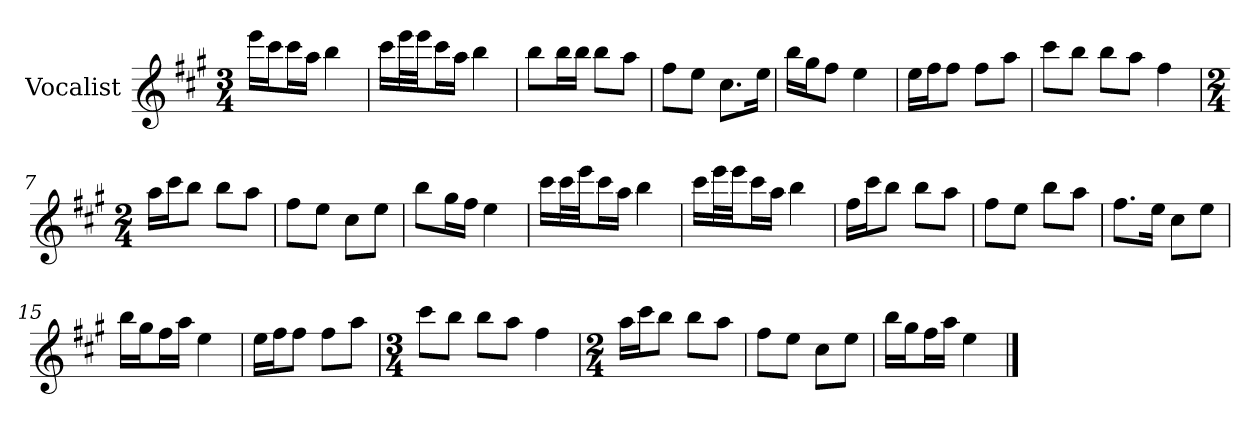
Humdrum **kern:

**kern
*part1
*staff1
*I"Vocalist
*k[f#c#g#]
*A:
*M3/4
=
16eeeLL
16ccc#J
16ccc#L
16aaJJ
4bb
=1
16ccc#LL
32eeeL
32eeeJJ
16ccc#L
16aaJJ
4bb
=2
8bbL
16bbL
16bbJJ
8bbL
8aaJ
=3
8ff#L
8eeJ
8.cc#L
16eeJk
=4
16bbLL
16gg#J
8ff#J
4ee
=5
16eeLL
16ff#J
8ff#J
8ff#L
8aaJ
=6
8ccc#L
8bbJ
8bbL
8aaJ
4ff#
=7
*M2/4
16aaLL
16ccc#J
8bbJ
8bbL
8aaJ
=8
8ff#L
8eeJ
8cc#L
8eeJ
=9
8bbL
16gg#L
16ff#JJ
4ee
=10
16ccc#LL
32ccc#L
32eeeJJ
16ccc#L
16aaJJ
4bb
=11
16ccc#LL
32eeeL
32eeeJJ
16ccc#L
16aaJJ
4bb
=12
16ff#LL
16ccc#J
8bbJ
8bbL
8aaJ
=13
8ff#L
8eeJ
8bbL
8aaJ
=14
8.ff#L
16eeJk
8cc#L
8eeJ
=15
16bbLL
16gg#J
16ff#L
16aaJJ
4ee
=16
16eeLL
16ff#J
8ff#J
8ff#L
8aaJ
=17
*M3/4
8ccc#L
8bbJ
8bbL
8aaJ
4ff#
=18
*M2/4
16aaLL
16ccc#J
8bbJ
8bbL
8aaJ
=19
8ff#L
8eeJ
8cc#L
8eeJ
=20
16bbLL
16gg#J
16ff#L
16aaJJ
4ee
==
*-
